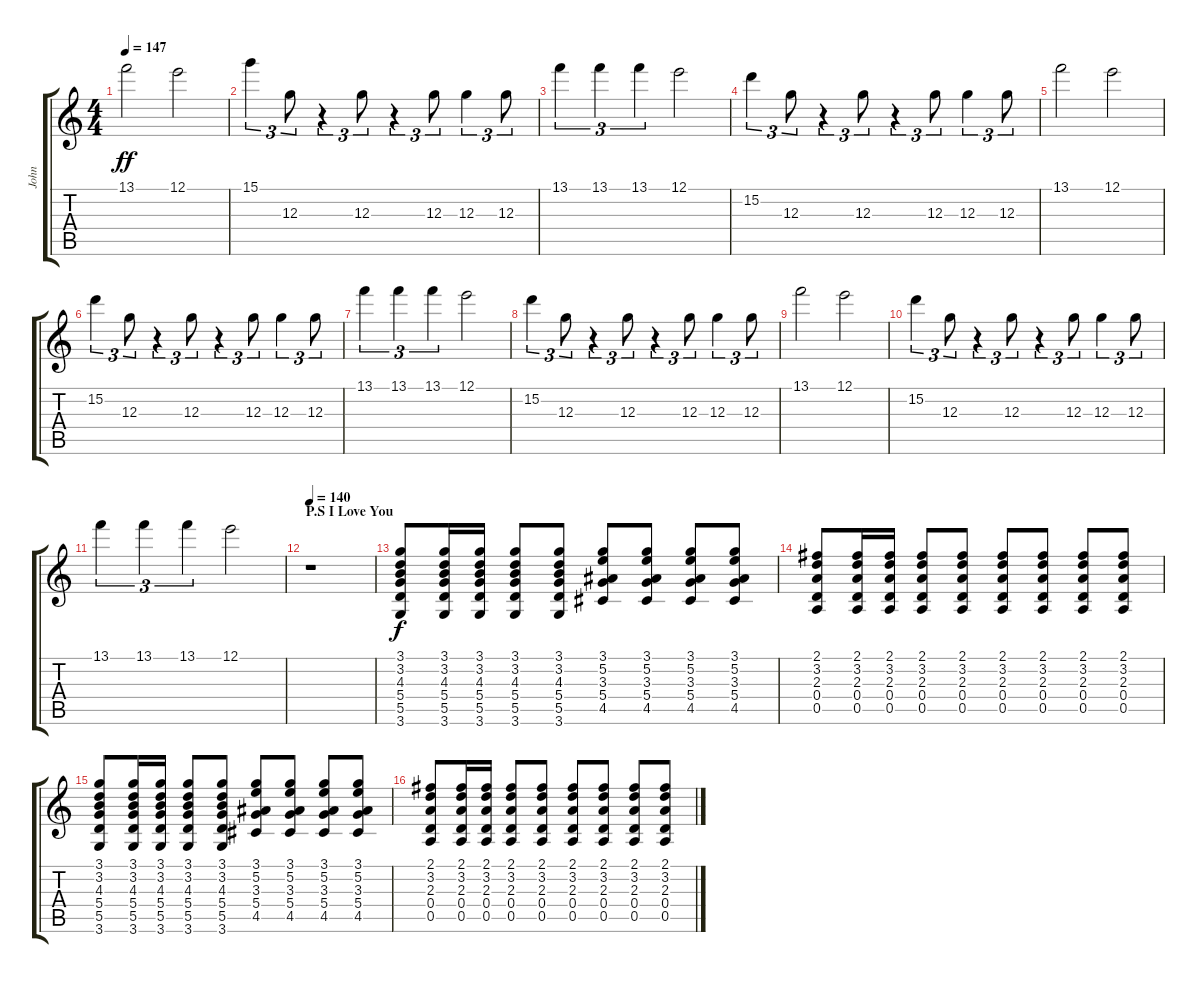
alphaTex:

\track ("John" "John") {instrument acousticguitarnylon}
\staff {score tabs}
\tuning (E4 B3 G3 D3 A2 E2) {hide}
\ts (4 4)
\tempo 147
\clef g2
\ks c
13.1.2{dy ff} 12.1.2 |
15.1.4{tu (3 2)} 12.3.8{tu (3 2)} r.4{tu (3 2)} 12.3.8{tu (3 2)} r.4{tu (3 2)} 12.3.8{tu (3 2)} 12.3.4{tu (3 2)} 12.3.8{tu (3 2)} |
13.1.4{tu (3 2)} 13.1.4{tu (3 2)} 13.1.4{tu (3 2)} 12.1.2 |
15.2.4{tu (3 2)} 12.3.8{tu (3 2)} r.4{tu (3 2)} 12.3.8{tu (3 2)} r.4{tu (3 2)} 12.3.8{tu (3 2)} 12.3.4{tu (3 2)} 12.3.8{tu (3 2)} |
13.1.2 12.1.2 |
15.2.4{tu (3 2)} 12.3.8{tu (3 2)} r.4{tu (3 2)} 12.3.8{tu (3 2)} r.4{tu (3 2)} 12.3.8{tu (3 2)} 12.3.4{tu (3 2)} 12.3.8{tu (3 2)} |
13.1.4{tu (3 2)} 13.1.4{tu (3 2)} 13.1.4{tu (3 2)} 12.1.2 |
15.2.4{tu (3 2)} 12.3.8{tu (3 2)} r.4{tu (3 2)} 12.3.8{tu (3 2)} r.4{tu (3 2)} 12.3.8{tu (3 2)} 12.3.4{tu (3 2)} 12.3.8{tu (3 2)} |
13.1.2 12.1.2 |
15.2.4{tu (3 2)} 12.3.8{tu (3 2)} r.4{tu (3 2)} 12.3.8{tu (3 2)} r.4{tu (3 2)} 12.3.8{tu (3 2)} 12.3.4{tu (3 2)} 12.3.8{tu (3 2)} |
13.1.4{tu (3 2)} 13.1.4{tu (3 2)} 13.1.4{tu (3 2)} 12.1.2 |
\section ("" "P.S I Love You")
\tempo 140
r.1{volume 12 balance 11 instrument acousticguitarsteel} |
(3.1 3.2 4.3 5.4 5.5 3.6).8{dy f} (3.1 3.2 4.3 5.4 5.5 3.6).16 (3.1 3.2 4.3 5.4 5.5 3.6).16 (3.1 3.2 4.3 5.4 5.5 3.6).8 (3.1 3.2 4.3 5.4 5.5 3.6).8 (3.1 5.2 3.3 5.4 4.5).8 (3.1 5.2 3.3 5.4 4.5).8 (3.1 5.2 3.3 5.4 4.5).8 (3.1 5.2 3.3 5.4 4.5).8 |
(2.1 3.2 2.3 0.4 0.5).8 (2.1 3.2 2.3 0.4 0.5).16 (2.1 3.2 2.3 0.4 0.5).16 (2.1 3.2 2.3 0.4 0.5).8 (2.1 3.2 2.3 0.4 0.5).8 (2.1 3.2 2.3 0.4 0.5).8 (2.1 3.2 2.3 0.4 0.5).8 (2.1 3.2 2.3 0.4 0.5).8 (2.1 3.2 2.3 0.4 0.5).8 |
(3.1 3.2 4.3 5.4 5.5 3.6).8 (3.1 3.2 4.3 5.4 5.5 3.6).16 (3.1 3.2 4.3 5.4 5.5 3.6).16 (3.1 3.2 4.3 5.4 5.5 3.6).8 (3.1 3.2 4.3 5.4 5.5 3.6).8 (3.1 5.2 3.3 5.4 4.5).8 (3.1 5.2 3.3 5.4 4.5).8 (3.1 5.2 3.3 5.4 4.5).8 (3.1 5.2 3.3 5.4 4.5).8 |
(2.1 3.2 2.3 0.4 0.5).8 (2.1 3.2 2.3 0.4 0.5).16 (2.1 3.2 2.3 0.4 0.5).16 (2.1 3.2 2.3 0.4 0.5).8 (2.1 3.2 2.3 0.4 0.5).8 (2.1 3.2 2.3 0.4 0.5).8 (2.1 3.2 2.3 0.4 0.5).8 (2.1 3.2 2.3 0.4 0.5).8 (2.1 3.2 2.3 0.4 0.5).8
